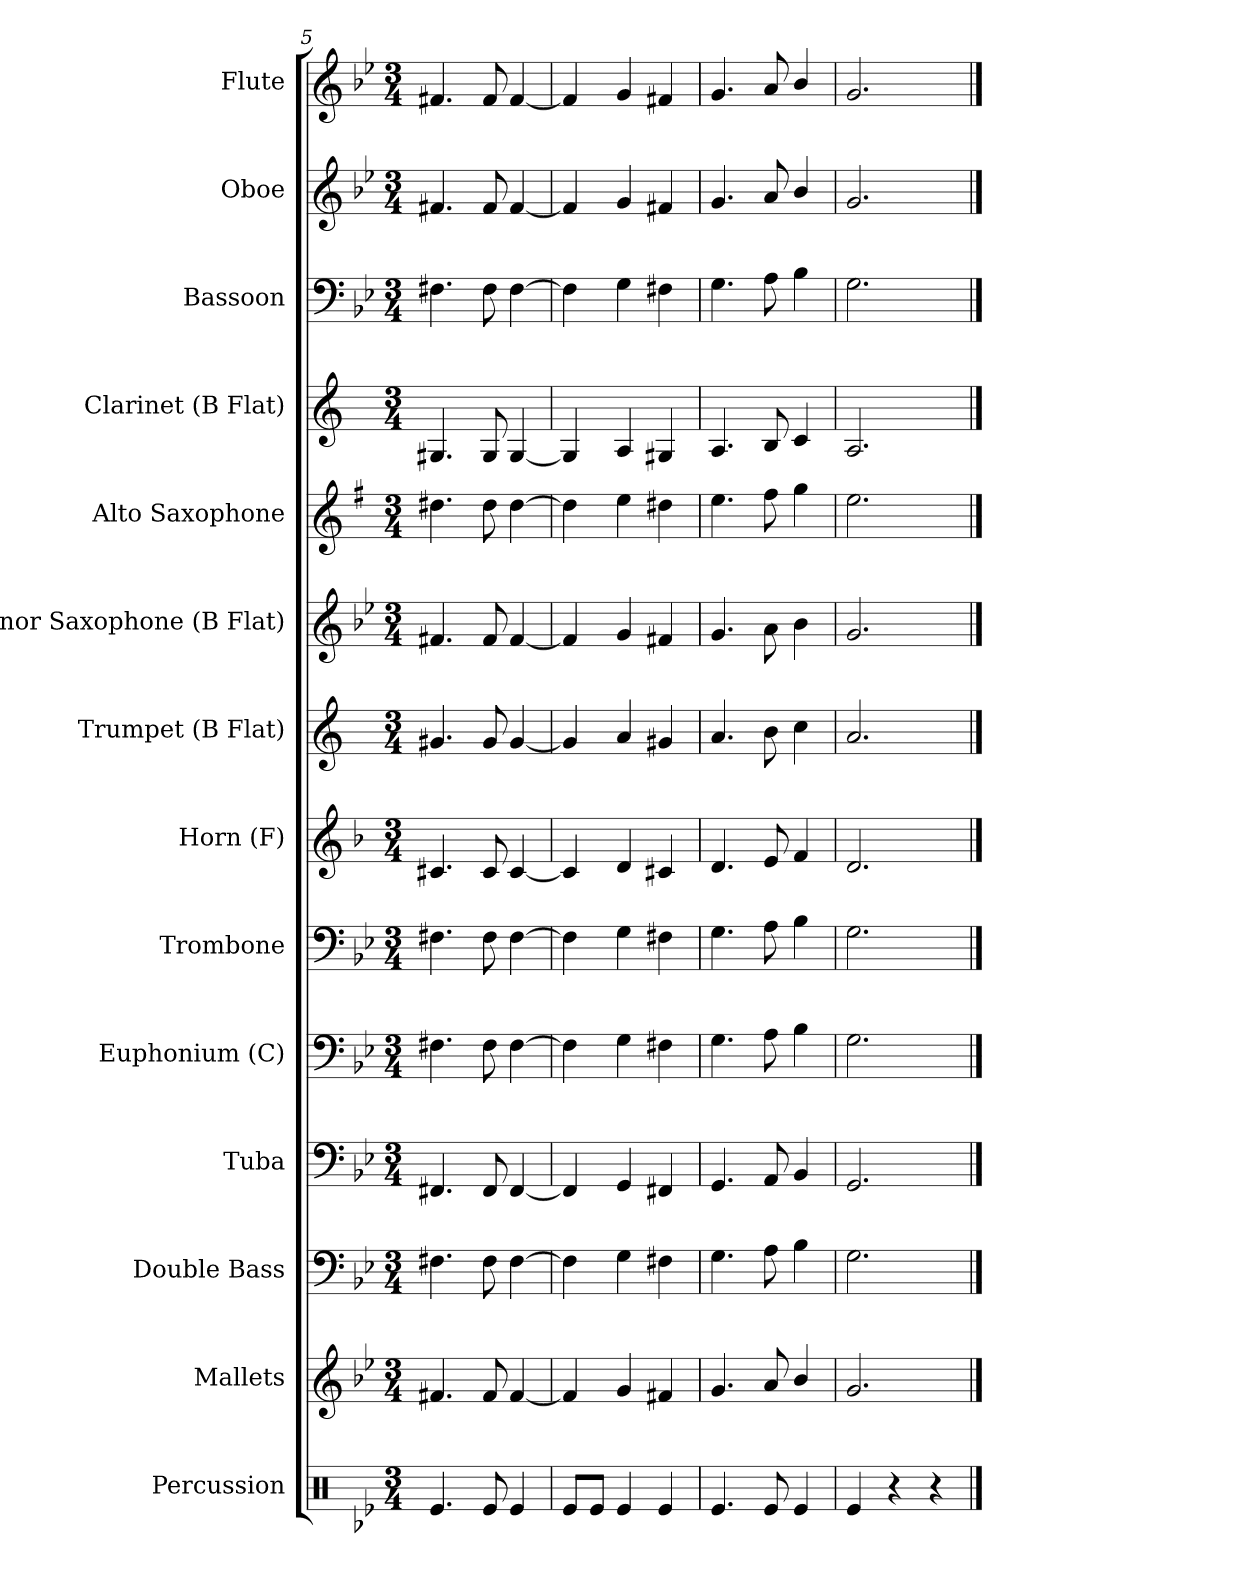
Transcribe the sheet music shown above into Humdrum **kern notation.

**kern	**kern	**kern	**kern	**kern	**kern	**kern	**kern	**kern	**kern	**kern	**kern	**kern	**kern
*part14	*part13	*part12	*part11	*part10	*part9	*part8	*part7	*part6	*part5	*part4	*part3	*part2	*part1
*staff14	*staff13	*staff12	*staff11	*staff10	*staff9	*staff8	*staff7	*staff6	*staff5	*staff4	*staff3	*staff2	*staff1
*I"Percussion	*I"Mallets	*I"Double Bass	*I"Tuba	*I"Euphonium (C)	*I"Trombone	*I"Horn (F)	*I"Trumpet (B Flat)	*I"Tenor Saxophone (B Flat)	*I"Alto Saxophone	*I"Clarinet (B Flat)	*I"Bassoon	*I"Oboe	*I"Flute
*clefX	*clefG2	*clefF4	*clefF4	*clefF4	*clefF4	*clefG2	*clefG2	*clefG2	*clefG2	*clefG2	*clefF4	*clefG2	*clefG2
*	*ITrd-14c-24	*ITrd7c12	*	*	*	*ITrd4c7	*ITrd1c2	*ITrd8c14	*ITrd5c9	*ITrd1c2	*	*	*
*k[b-e-]	*k[b-e-]	*k[b-e-]	*k[b-e-]	*k[b-e-]	*k[b-e-]	*k[b-e-]	*k[b-e-]	*k[b-e-]	*k[b-e-]	*k[b-e-]	*k[b-e-]	*k[b-e-]	*k[b-e-]
*B-:	*B-:	*B-:	*B-:	*B-:	*B-:	*B-:	*B-:	*B-:	*B-:	*B-:	*B-:	*B-:	*B-:
*M3/4	*M3/4	*M3/4	*M3/4	*M3/4	*M3/4	*M3/4	*M3/4	*M3/4	*M3/4	*M3/4	*M3/4	*M3/4	*M3/4
=5	=5	=5	=5	=5	=5	=5	=5	=5	=5	=5	=5	=5	=5
4.Re/	4.fff#X/	4.FF#X\	4.FF#X/	4.F#X\	4.F#X\	4.F#X/	4.f#X/	4.F#X/	4.f#X\	4.F#X/	4.F#X\	4.f#X/	4.f#X/
8Re/	8fff#/	8FF#\	8FF#/	8F#\	8F#\	8F#/	8f#/	8F#/	8f#\	8F#/	8F#\	8f#/	8f#/
4Re/	[4fff#/	[4FF#\	[4FF#/	[4F#\	[4F#\	[4F#/	[4f#/	[4F#/	[4f#\	[4F#/	[4F#\	[4f#/	[4f#/
=6	=6	=6	=6	=6	=6	=6	=6	=6	=6	=6	=6	=6	=6
8Re/L	4fff#/]	4FF#\]	4FF#/]	4F#\]	4F#\]	4F#/]	4f#/]	4F#/]	4f#\]	4F#/]	4F#\]	4f#/]	4f#/]
8Re/J	.	.	.	.	.	.	.	.	.	.	.	.	.
4Re/	4ggg/	4GG\	4GG/	4G\	4G\	4G/	4g/	4G/	4g\	4G/	4G\	4g/	4g/
4Re/	4fff#X/	4FF#X\	4FF#X/	4F#X\	4F#X\	4F#X/	4f#X/	4F#X/	4f#X\	4F#X/	4F#X\	4f#X/	4f#X/
=7	=7	=7	=7	=7	=7	=7	=7	=7	=7	=7	=7	=7	=7
4.Re/	4.ggg/	4.GG\	4.GG/	4.G\	4.G\	4.G/	4.g/	4.G/	4.g\	4.G/	4.G\	4.g/	4.g/
8Re/	8aaa/	8AA\	8AA/	8A\	8A\	8A/	8a\	8A\	8a\	8A/	8A\	8a/	8a/
4Re/	4bbb-/	4BB-\	4BB-/	4B-\	4B-\	4B-/	4b-\	4B-\	4b-\	4B-/	4B-\	4b-/	4b-/
=8	=8	=8	=8	=8	=8	=8	=8	=8	=8	=8	=8	=8	=8
4Re/	2.ggg/	2.GG\	2.GG/	2.G\	2.G\	2.G/	2.g/	2.G/	2.g\	2.G/	2.G\	2.g/	2.g/
4r	.	.	.	.	.	.	.	.	.	.	.	.	.
4r	.	.	.	.	.	.	.	.	.	.	.	.	.
==	==	==	==	==	==	==	==	==	==	==	==	==	==
*-	*-	*-	*-	*-	*-	*-	*-	*-	*-	*-	*-	*-	*-
